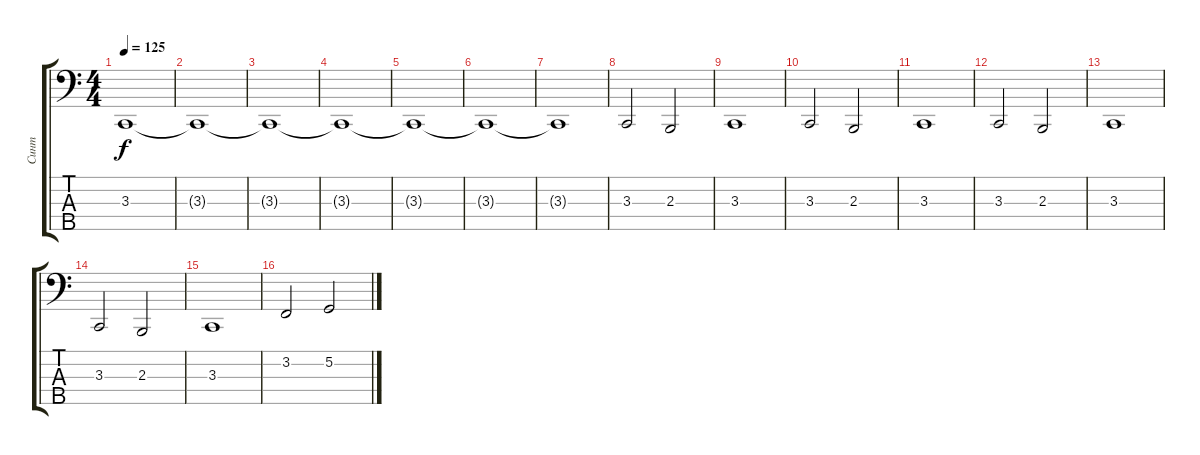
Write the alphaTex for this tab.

\track ("Синт" "Синт") {instrument lead2sawtooth}
\staff {score tabs}
\tuning (G2 D2 A1 E1 B0) {hide}
\ts (4 4)
\tempo 125
\clef f4
\ks c
3.3{t}.1{dy f} |
3.3{t}.1 |
3.3{t}.1 |
3.3{t}.1 |
3.3{t}.1 |
3.3{t}.1 |
3.3{t}.1 |
3.3.2 2.3.2 |
3.3.1 |
3.3.2 2.3.2 |
3.3.1 |
3.3.2 2.3.2 |
3.3.1 |
3.3.2 2.3.2 |
3.3.1 |
3.2.2 5.2.2
